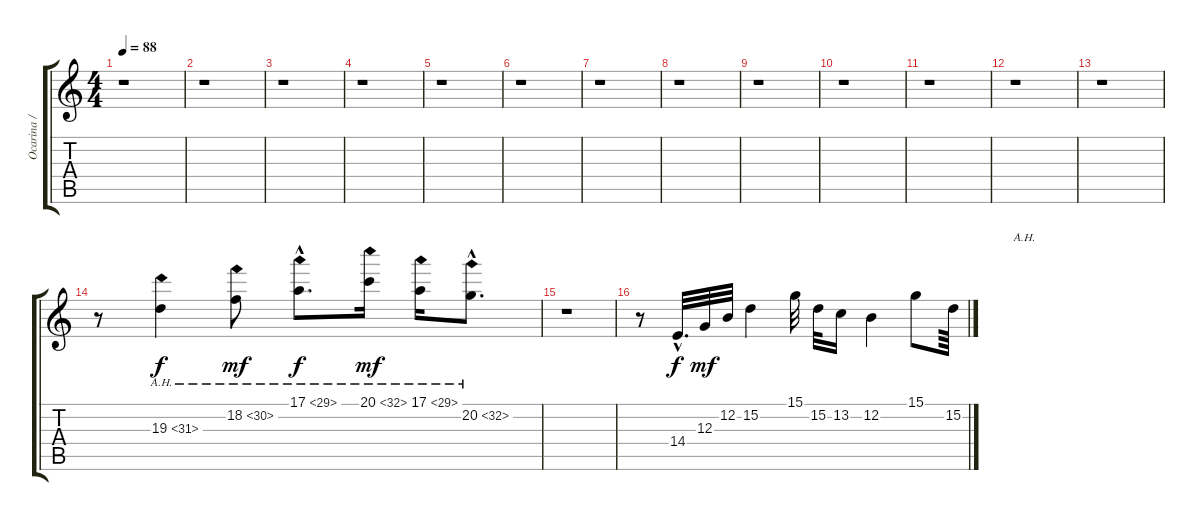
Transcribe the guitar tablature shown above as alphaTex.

\track ("Ocarina / Bagpipe" "Ocarina / ") {instrument ocarina}
\staff {score tabs}
\tuning (E4 B3 G3 D3 A2 E2) {hide}
\ts (4 4)
\tempo 88
\clef g2
\ks c
r.1{dy f} |
r.1 |
r.1 |
r.1 |
r.1 |
r.1 |
r.1 |
r.1 |
r.1 |
r.1 |
r.1 |
r.1 |
r.1 |
r.8 19.3{ah 12}.4 18.2{ah 12}.8{dy mf} 17.1{ah 12 hac}.8{d dy f} 20.1{ah 12}.16{dy mf} 17.1{ah 12}.16 20.2{ah 12 hac}.8{d} |
r.1 |
r.8{instrument bagpipe} 14.4{hac}.32{d dy f} 12.3.32{dy mf} 12.2.32 15.2.4 15.1.32 15.2.32 13.2.16 12.2.4 15.1.8 15.2.64{txt "                    A.H."}
